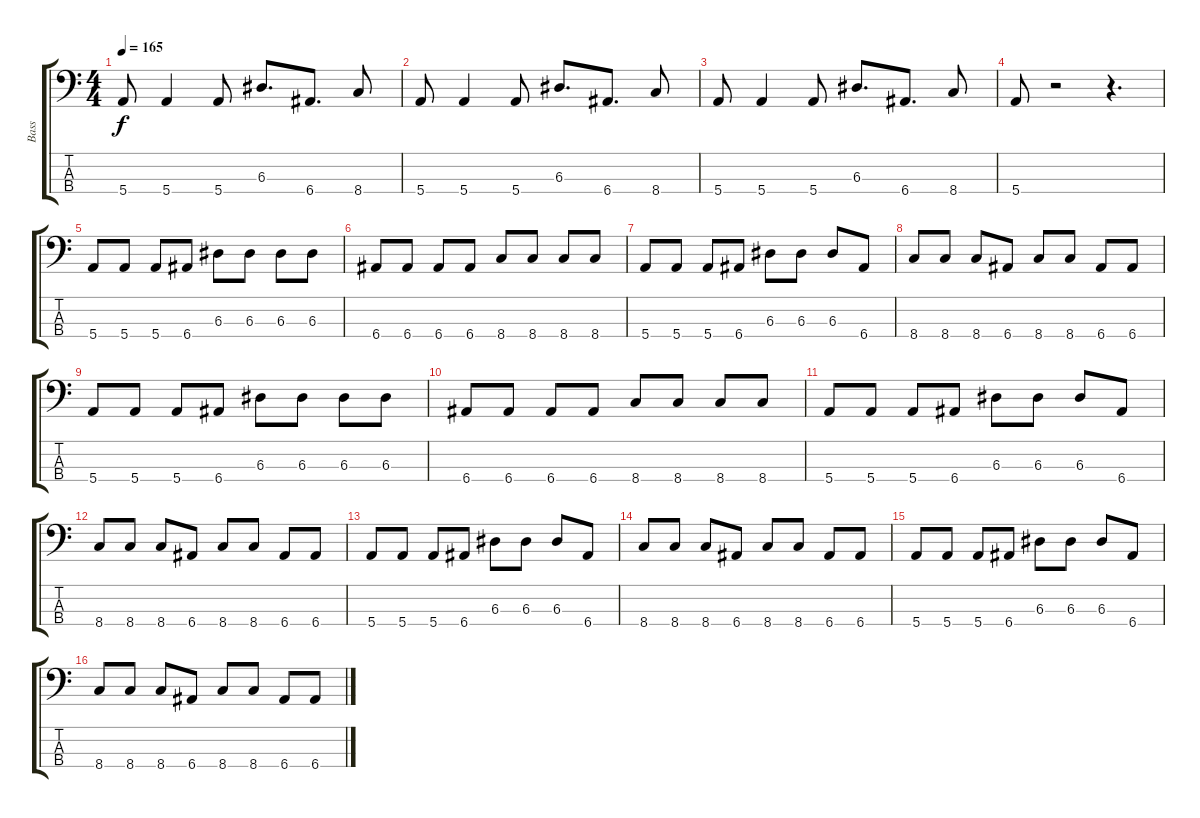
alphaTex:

\track ("Bass" "Bass") {instrument electricbasspick}
\staff {score tabs}
\tuning (G2 D2 A1 E1) {hide}
\ts (4 4)
\tempo 165
\clef f4
\ks c
5.4.8{dy f} 5.4.4 5.4.8 6.3.8{d} 6.4.8{d} 8.4.8 |
5.4.8 5.4.4 5.4.8 6.3.8{d} 6.4.8{d} 8.4.8 |
5.4.8 5.4.4 5.4.8 6.3.8{d} 6.4.8{d} 8.4.8 |
5.4.8 r.2 r.4{d} |
5.4.8 5.4.8 5.4.8 6.4.8 6.3.8 6.3.8 6.3.8 6.3.8 |
6.4.8 6.4.8 6.4.8 6.4.8 8.4.8 8.4.8 8.4.8 8.4.8 |
5.4.8 5.4.8 5.4.8 6.4.8 6.3.8 6.3.8 6.3.8 6.4.8 |
8.4.8 8.4.8 8.4.8 6.4.8 8.4.8 8.4.8 6.4.8 6.4.8 |
5.4.8 5.4.8 5.4.8 6.4.8 6.3.8 6.3.8 6.3.8 6.3.8 |
6.4.8 6.4.8 6.4.8 6.4.8 8.4.8 8.4.8 8.4.8 8.4.8 |
5.4.8 5.4.8 5.4.8 6.4.8 6.3.8 6.3.8 6.3.8 6.4.8 |
8.4.8 8.4.8 8.4.8 6.4.8 8.4.8 8.4.8 6.4.8 6.4.8 |
5.4.8 5.4.8 5.4.8 6.4.8 6.3.8 6.3.8 6.3.8 6.4.8 |
8.4.8 8.4.8 8.4.8 6.4.8 8.4.8 8.4.8 6.4.8 6.4.8 |
5.4.8 5.4.8 5.4.8 6.4.8 6.3.8 6.3.8 6.3.8 6.4.8 |
8.4.8 8.4.8 8.4.8 6.4.8 8.4.8 8.4.8 6.4.8 6.4.8
